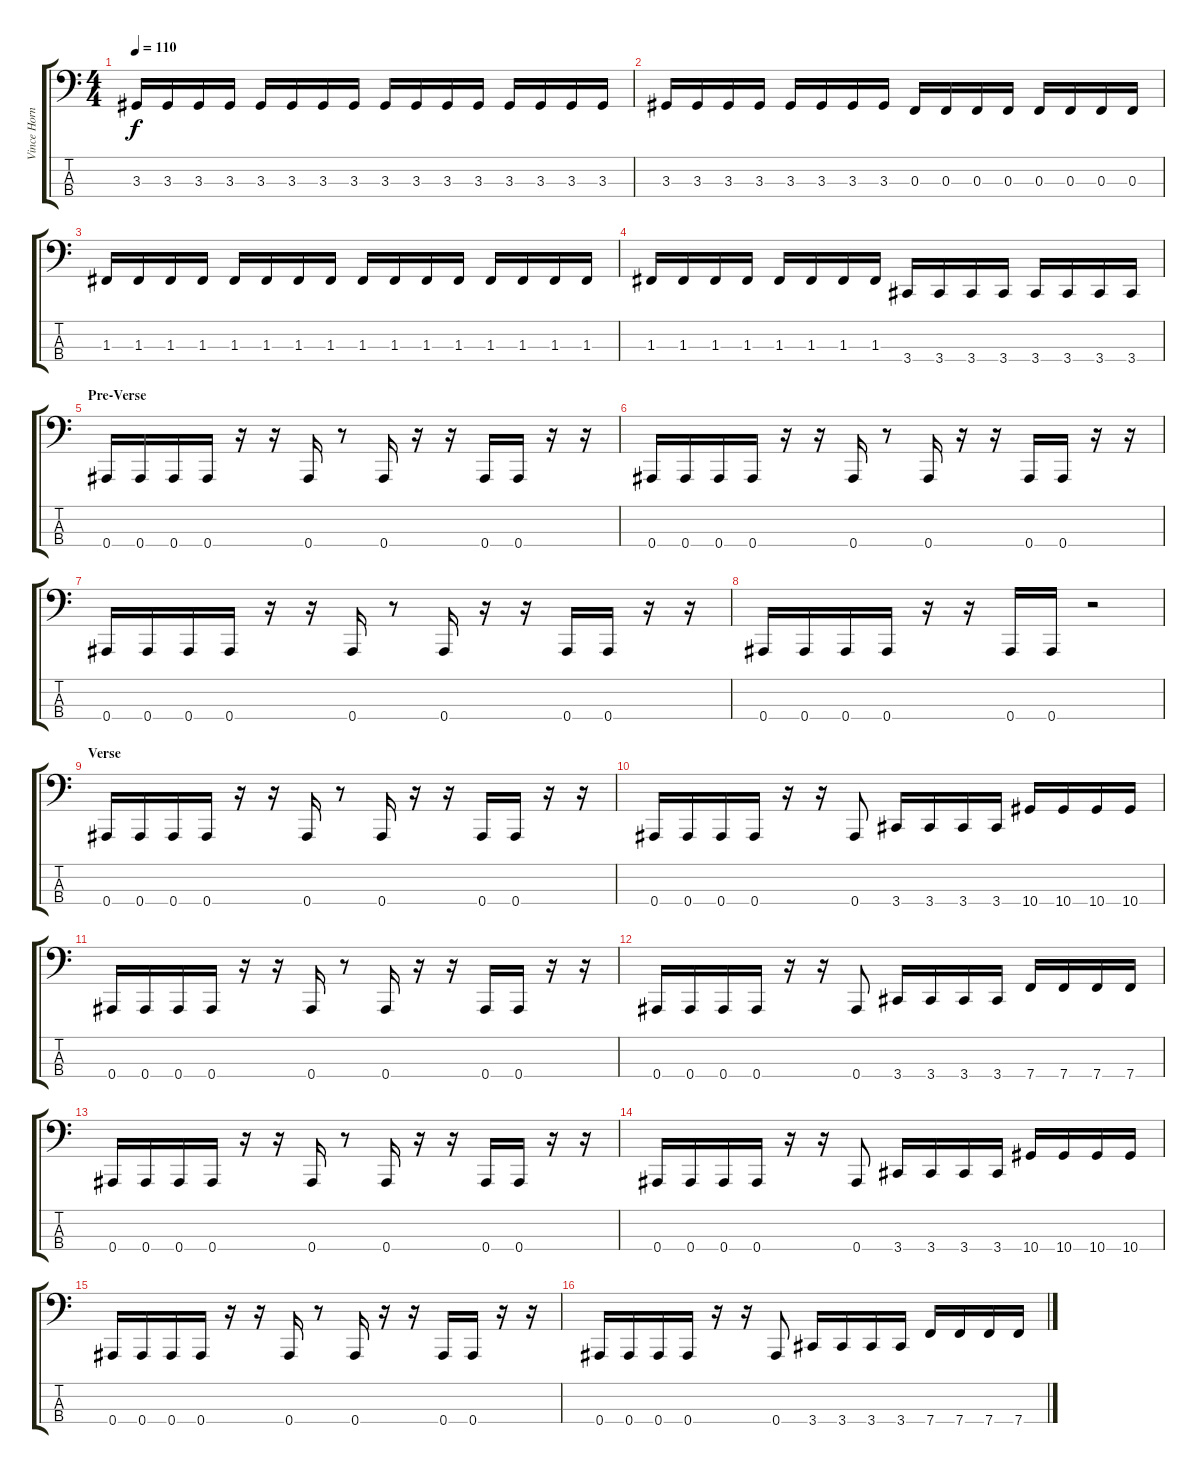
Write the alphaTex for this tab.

\track ("Vince Hornsby" "Vince Horn") {instrument electricbasspick}
\staff {score tabs}
\tuning (Eb2 Bb1 F1 Bb0) {hide}
\ts (4 4)
\tempo 110
\clef f4
\ks c
3.3.16{dy f} 3.3.16 3.3.16 3.3.16 3.3.16 3.3.16 3.3.16 3.3.16 3.3.16 3.3.16 3.3.16 3.3.16 3.3.16 3.3.16 3.3.16 3.3.16 |
3.3.16 3.3.16 3.3.16 3.3.16 3.3.16 3.3.16 3.3.16 3.3.16 0.3.16 0.3.16 0.3.16 0.3.16 0.3.16 0.3.16 0.3.16 0.3.16 |
1.3.16 1.3.16 1.3.16 1.3.16 1.3.16 1.3.16 1.3.16 1.3.16 1.3.16 1.3.16 1.3.16 1.3.16 1.3.16 1.3.16 1.3.16 1.3.16 |
1.3.16 1.3.16 1.3.16 1.3.16 1.3.16 1.3.16 1.3.16 1.3.16 3.4.16 3.4.16 3.4.16 3.4.16 3.4.16 3.4.16 3.4.16 3.4.16 |
\section ("" "Pre-Verse")
0.4.16 0.4.16 0.4.16 0.4.16 r.16 r.16 0.4.16 r.8 0.4.16 r.16 r.16 0.4.16 0.4.16 r.16 r.16 |
0.4.16 0.4.16 0.4.16 0.4.16 r.16 r.16 0.4.16 r.8 0.4.16 r.16 r.16 0.4.16 0.4.16 r.16 r.16 |
0.4.16 0.4.16 0.4.16 0.4.16 r.16 r.16 0.4.16 r.8 0.4.16 r.16 r.16 0.4.16 0.4.16 r.16 r.16 |
0.4.16 0.4.16 0.4.16 0.4.16 r.16 r.16 0.4.16 0.4.16 r.2 |
\section ("" "Verse")
0.4.16 0.4.16 0.4.16 0.4.16 r.16 r.16 0.4.16 r.8 0.4.16 r.16 r.16 0.4.16 0.4.16 r.16 r.16 |
0.4.16 0.4.16 0.4.16 0.4.16 r.16 r.16 0.4.8 3.4.16 3.4.16 3.4.16 3.4.16 10.4.16 10.4.16 10.4.16 10.4.16 |
0.4.16 0.4.16 0.4.16 0.4.16 r.16 r.16 0.4.16 r.8 0.4.16 r.16 r.16 0.4.16 0.4.16 r.16 r.16 |
0.4.16 0.4.16 0.4.16 0.4.16 r.16 r.16 0.4.8 3.4.16 3.4.16 3.4.16 3.4.16 7.4.16 7.4.16 7.4.16 7.4.16 |
0.4.16 0.4.16 0.4.16 0.4.16 r.16 r.16 0.4.16 r.8 0.4.16 r.16 r.16 0.4.16 0.4.16 r.16 r.16 |
0.4.16 0.4.16 0.4.16 0.4.16 r.16 r.16 0.4.8 3.4.16 3.4.16 3.4.16 3.4.16 10.4.16 10.4.16 10.4.16 10.4.16 |
0.4.16 0.4.16 0.4.16 0.4.16 r.16 r.16 0.4.16 r.8 0.4.16 r.16 r.16 0.4.16 0.4.16 r.16 r.16 |
0.4.16 0.4.16 0.4.16 0.4.16 r.16 r.16 0.4.8 3.4.16 3.4.16 3.4.16 3.4.16 7.4.16 7.4.16 7.4.16 7.4.16
